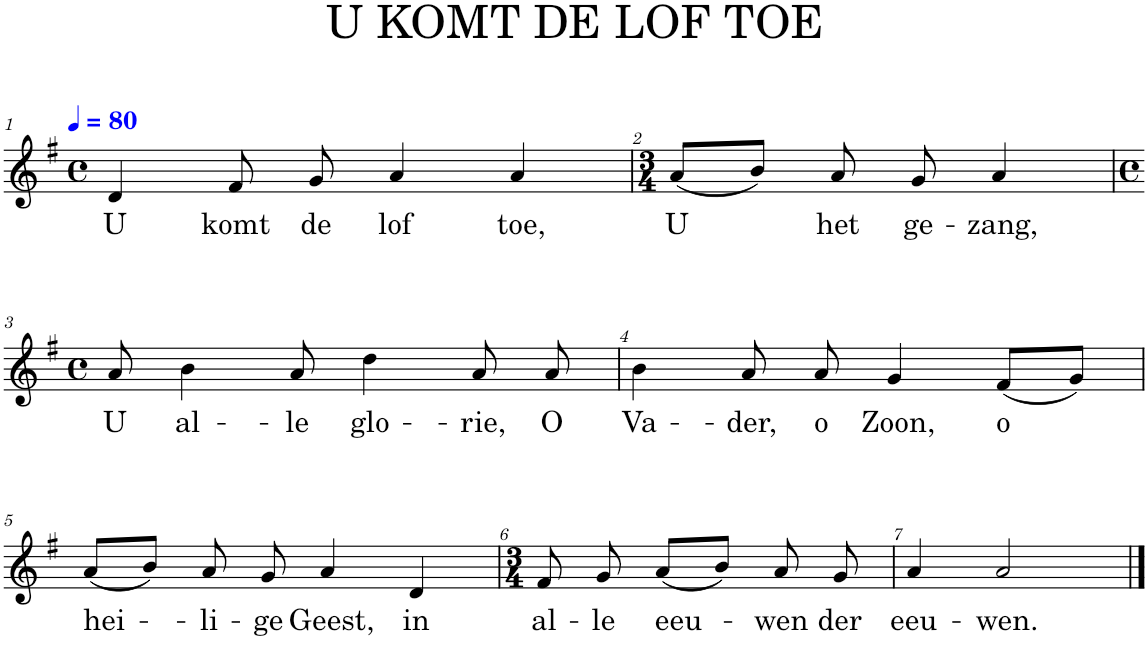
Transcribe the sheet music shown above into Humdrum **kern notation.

**kern	**text
*part1	*part1
*staff1	*staff1
*I"Sopraan	*
*clefG2	*
*k[f#]	*
*M4/4	*
*met(c)	*
=1	=1
!	!LO:LY:b
4d/	U
!	!LO:LY:b
8f#/	komt
!	!LO:LY:b
8g/	de
!	!LO:LY:b
4a/	lof
!	!LO:LY:b
4a/	toe,
=2	=2
*M3/4	*
!	!LO:LY:b
(8a/L	U
8b/J)	.
!	!LO:LY:b
8a/	het
!	!LO:LY:b
8g/	ge-
!	!LO:LY:b
4a/	-zang,
!!LO:LB:g=z
=3	=3
*M4/4	*
*met(c)	*
!	!LO:LY:b
8a/	U
!	!LO:LY:b
4b\	al-
!	!LO:LY:b
8a/	-le
!	!LO:LY:b
4dd\	glo-
!	!LO:LY:b
8a/	-rie,
!	!LO:LY:b
8a/	O
=4	=4
!	!LO:LY:b
4b\	Va-
!	!LO:LY:b
8a/	-der,
!	!LO:LY:b
8a/	o
!	!LO:LY:b
4g/	Zoon,
!	!LO:LY:b
(8f#/L	o
8g/J)	.
!!LO:LB:g=z
=5	=5
!	!LO:LY:b
(8a/L	hei-
8b/J)	.
!	!LO:LY:b
8a/	-li-
!	!LO:LY:b
8g/	-ge
!	!LO:LY:b
4a/	Geest,
!	!LO:LY:b
4d/	in
=6	=6
*M3/4	*
!	!LO:LY:b
8f#/	al-
!	!LO:LY:b
8g/	-le
!	!LO:LY:b
(8a/L	eeu-
8b/J)	.
!	!LO:LY:b
8a/	-wen
!	!LO:LY:b
8g/	der
=7	=7
!	!LO:LY:b
4a/	eeu-
!	!LO:LY:b
2a/	-wen.
==	==
*-	*-
